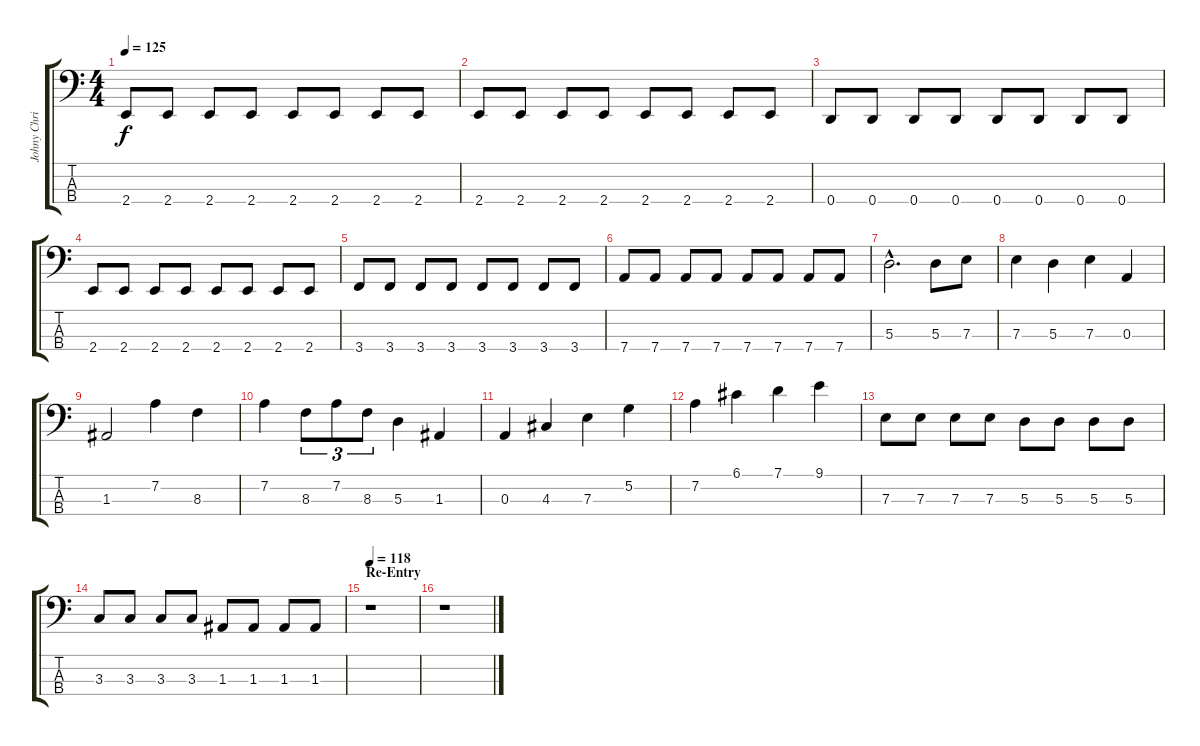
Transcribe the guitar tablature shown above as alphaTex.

\track ("Johny Christ" "Johny Chri") {instrument electricbasspick}
\staff {score tabs}
\tuning (G2 D2 A1 D1) {hide}
\ts (4 4)
\tempo 125
\clef f4
\ks c
2.4.8{dy f} 2.4.8 2.4.8 2.4.8 2.4.8 2.4.8 2.4.8 2.4.8 |
2.4.8 2.4.8 2.4.8 2.4.8 2.4.8 2.4.8 2.4.8 2.4.8 |
0.4.8 0.4.8 0.4.8 0.4.8 0.4.8 0.4.8 0.4.8 0.4.8 |
2.4.8 2.4.8 2.4.8 2.4.8 2.4.8 2.4.8 2.4.8 2.4.8 |
3.4.8 3.4.8 3.4.8 3.4.8 3.4.8 3.4.8 3.4.8 3.4.8 |
7.4.8 7.4.8 7.4.8 7.4.8 7.4.8 7.4.8 7.4.8 7.4.8 |
5.3{hac}.2{d} 5.3.8 7.3.8 |
7.3.4 5.3.4 7.3.4 0.3.4 |
1.3.2 7.2.4 8.3.4 |
7.2.4 8.3.8{tu (3 2)} 7.2.8{tu (3 2)} 8.3.8{tu (3 2)} 5.3.4 1.3.4 |
0.3.4 4.3.4 7.3.4 5.2.4 |
7.2.4 6.1.4 7.1.4 9.1.4 |
7.3.8 7.3.8 7.3.8 7.3.8 5.3.8 5.3.8 5.3.8 5.3.8 |
3.3.8 3.3.8 3.3.8 3.3.8 1.3.8 1.3.8 1.3.8 1.3.8 |
\section ("" "Re-Entry")
\tempo 118
r.1 |
r.1
